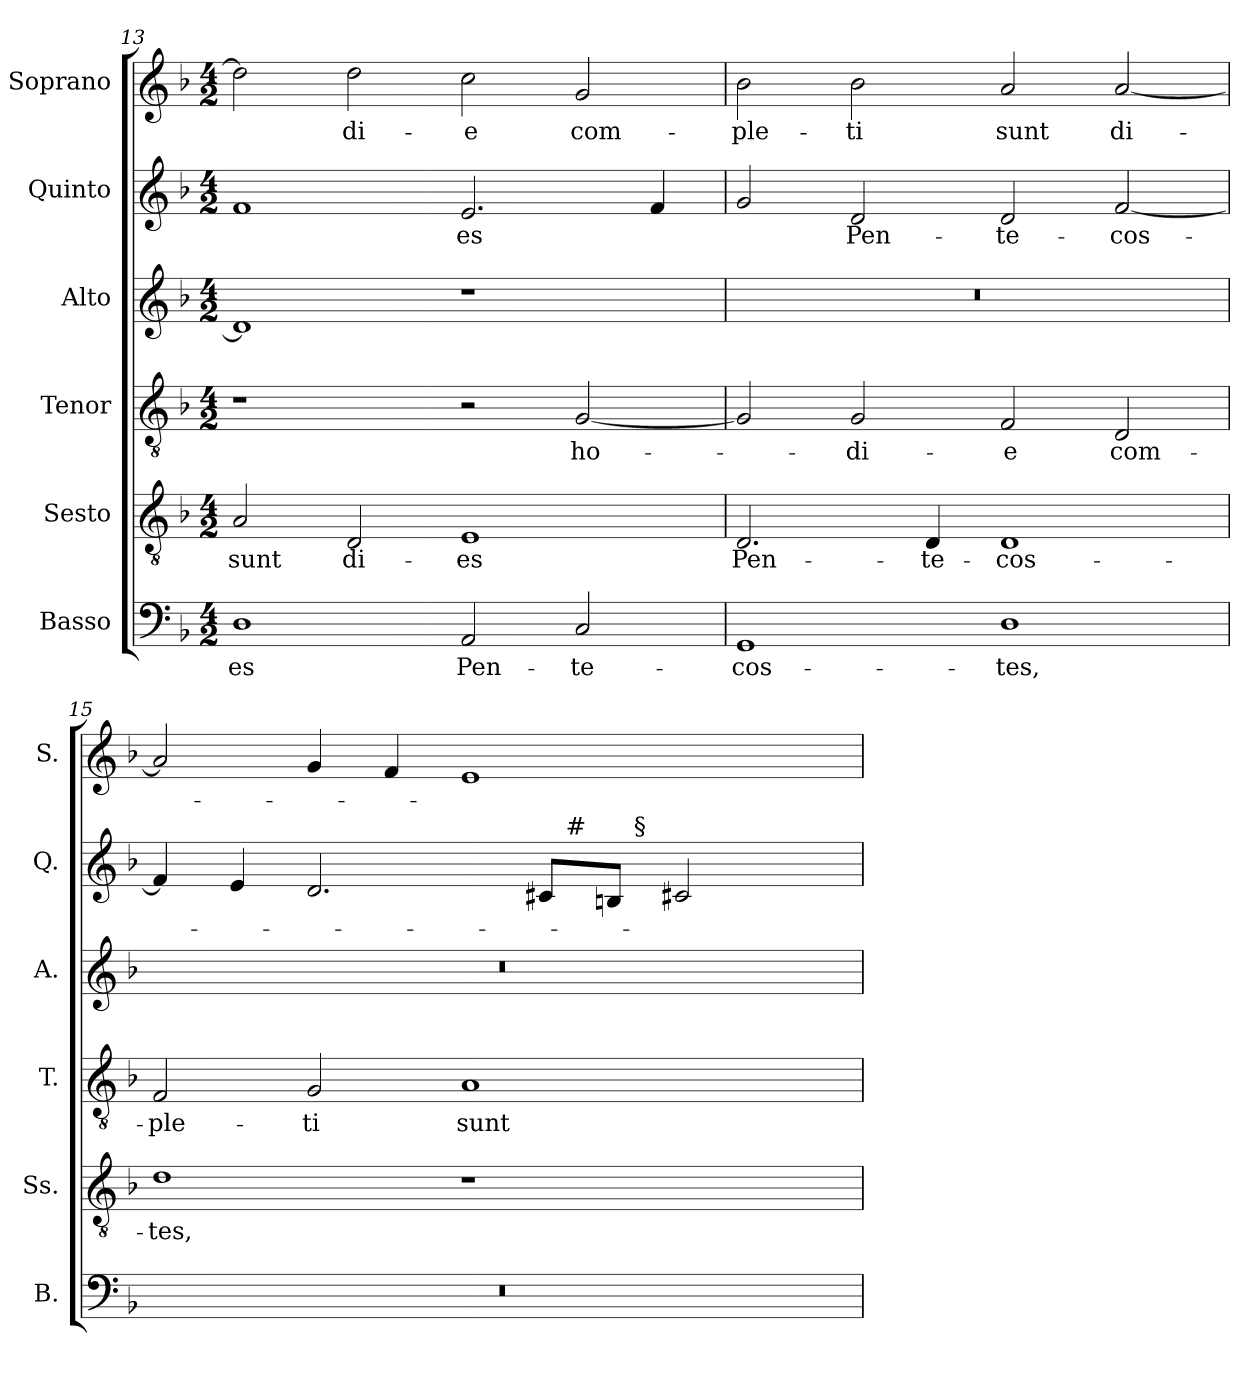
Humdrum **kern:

**kern	**text	**kern	**text	**kern	**text	**kern	**kern	**text	**kern	**text
*part6	*part6	*part5	*part5	*part4	*part4	*part3	*part2	*part2	*part1	*part1
*staff6	*staff6	*staff5	*staff5	*staff4	*staff4	*staff3	*staff2	*staff2	*staff1	*staff1
*I"Basso	*	*I"Sesto	*	*I"Tenor	*	*I"Alto	*I"Quinto	*	*I"Soprano	*
*I'B.	*	*I'Ss.	*	*I'T.	*	*I'A.	*I'Q.	*	*I'S.	*
*clefF4	*	*clefGv2	*	*clefGv2	*	*clefG2	*clefG2	*	*clefG2	*
*	*	*ITrd7c12	*	*ITrd7c12	*	*	*	*	*	*
*k[b-]	*	*k[b-]	*	*k[b-]	*	*k[b-]	*k[b-]	*	*k[b-]	*
*F:	*	*F:	*	*F:	*	*F:	*F:	*	*F:	*
*M4/2	*	*M4/2	*	*M4/2	*	*M4/2	*M4/2	*	*M4/2	*
=13	=13	=13	=13	=13	=13	=13	=13	=13	=13	=13
!	!LO:LY:b:color=#000000	!	!	!	!	!	!	!	!	!
!	!	!	!LO:LY:b:color=#000000	!	!	!	!	!	!	!
1Di	-es	2AAi/	sunt	1r	.	1di]	1fi	.	2ddi\]	.
!	!	!	!LO:LY:b:color=#000000	!	!	!	!	!	!	!
!	!	!	!	!	!	!	!	!	!	!LO:LY:b:color=#000000
.	.	2DDi/	di-	.	.	.	.	.	2ddi\	-di-
!	!LO:LY:b:color=#000000	!	!	!	!	!	!	!	!	!
!	!	!	!LO:LY:b:color=#000000	!	!	!	!	!	!	!
!	!	!	!	!	!	!	!	!LO:LY:b:color=#000000	!	!
!	!	!	!	!	!	!	!	!	!	!LO:LY:b:color=#000000
2AAi/	Pen-	1EEi	-es	2r	.	1r	2.ei/	-es	2cci\	-e
!	!LO:LY:b:color=#000000	!	!	!	!	!	!	!	!	!
!	!	!	!	!	!LO:LY:b:color=#000000	!	!	!	!	!
!	!	!	!	!	!	!	!	!	!	!LO:LY:b:color=#000000
2Ci/	-te-	.	.	[2GGi/	ho-	.	.	.	2gi/	com-
.	.	.	.	.	.	.	4fi/	.	.	.
=14	=14	=14	=14	=14	=14	=14	=14	=14	=14	=14
!	!LO:LY:b:color=#000000	!	!	!	!	!	!	!	!	!
!	!	!	!LO:LY:b:color=#000000	!	!	!LO:N:vis=1	!	!	!	!
!	!	!	!	!	!	!	!	!	!	!LO:LY:b:color=#000000
1GGi	-cos-	2.DDi/	Pen-	2GGi/]	.	0r	2gi/	.	2b-i\	-ple-
!	!	!	!	!	!LO:LY:b:color=#000000	!	!	!	!	!
!	!	!	!	!	!	!	!	!LO:LY:b:color=#000000	!	!
!	!	!	!	!	!	!	!	!	!	!LO:LY:b:color=#000000
.	.	.	.	2GGi/	-di-	.	2di/	Pen-	2b-i\	-ti
!	!	!	!LO:LY:b:color=#000000	!	!	!	!	!	!	!
.	.	4DDi/	-te-	.	.	.	.	.	.	.
!	!LO:LY:b:color=#000000	!	!	!	!	!	!	!	!	!
!	!	!	!LO:LY:b:color=#000000	!	!	!	!	!	!	!
!	!	!	!	!	!LO:LY:b:color=#000000	!	!	!	!	!
!	!	!	!	!	!	!	!	!LO:LY:b:color=#000000	!	!
!	!	!	!	!	!	!	!	!	!	!LO:LY:b:color=#000000
1Di	-tes,	1DDi	-cos-	2FFi/	-e	.	2di/	-te-	2ai/	sunt
!	!	!	!	!	!LO:LY:b:color=#000000	!	!	!	!	!
!	!	!	!	!	!	!	!	!LO:LY:b:color=#000000	!	!
!	!	!	!	!	!	!	!	!	!	!LO:LY:b:color=#000000
.	.	.	.	2DDi/	com-	.	[2fi/	-cos-	[2ai/	di-
=15	=15	=15	=15	=15	=15	=15	=15	=15	=15	=15
!LO:N:vis=1	!	!	!	!	!	!	!	!	!	!
!	!	!	!LO:LY:b:color=#000000	!	!	!	!	!	!	!
!	!	!	!	!	!LO:LY:b:color=#000000	!LO:N:vis=1	!	!	!	!
*	*	*	*	*	*	*	*^	*	*	*
*	*	*	*	*	*	*	*	*^	*	*	*
0r	.	1Di	-tes,	2FFi/	-ple-	0r	4fi/]	1ryy	1ryy	.	2ai/]	.
.	.	.	.	.	.	.	4ei/	.	.	.	.	.
!	!	!	!	!	!LO:LY:b:color=#000000	!	!	!	!	!	!	!
.	.	.	.	2GGi/	-ti	.	2.di/	.	.	.	4gi/	.
.	.	.	.	.	.	.	.	.	.	.	4fi/	.
!	!	!	!	!	!LO:LY:b:color=#000000	!	!	!	!	!	!	!
.	.	1r	.	1AAi	sunt	.	.	4ryy	4ryy	.	1ei	.
.	.	.	.	.	.	.	8c#i/L	32ryy	8ryy	.	.	.
.	.	.	.	.	.	.	.	256ryy	.	.	.	.
!	!	!	!	!	!	!	!	!LO:TX:a:t=#	!	!	!	!
.	.	.	.	.	.	.	.	2ryy	.	.	.	.
.	.	.	.	.	.	.	8Bi/J	.	32ryy	.	.	.
.	.	.	.	.	.	.	.	.	256ryy	.	.	.
!	!	!	!	!	!	!	!	!	!LO:TX:a:t=§	!	!	!
.	.	.	.	.	.	.	.	.	2ryy	.	.	.
.	.	.	.	.	.	.	2c#Xi/	.	.	.	.	.
.	.	.	.	.	.	.	.	8ryy	.	.	.	.
.	.	.	.	.	.	.	.	16ryy	16ryy	.	.	.
.	.	.	.	.	.	.	.	64..ryy	64..ryy	.	.	.
*	*	*	*	*	*	*	*v	*v	*v	*	*	*
=	=	=	=	=	=	=	=	=	=	=
*-	*-	*-	*-	*-	*-	*-	*-	*-	*-	*-
